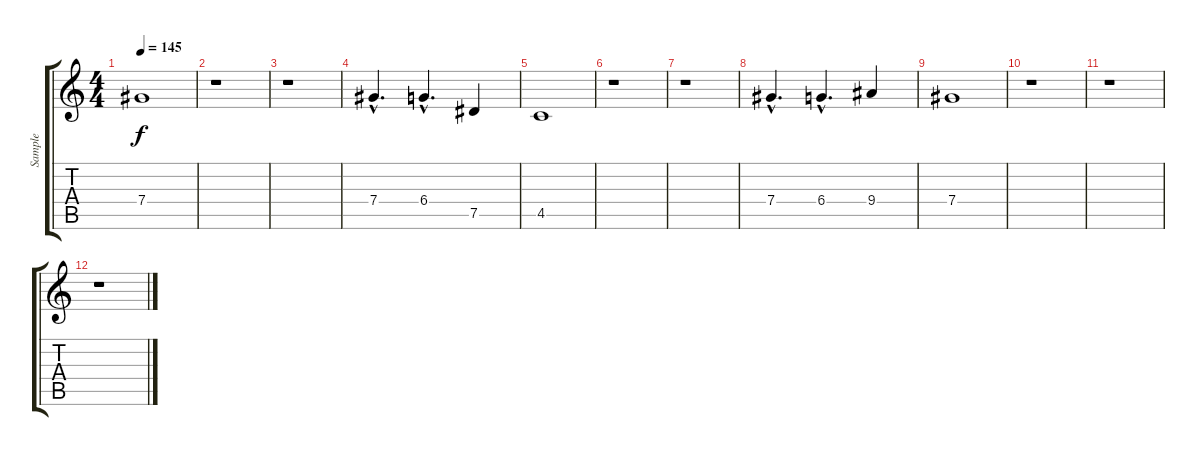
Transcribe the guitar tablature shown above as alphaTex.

\track ("Sample" "Sample") {instrument contrabass}
\staff {score tabs}
\tuning (Eb4 Bb3 Gb3 Db3 Ab2 Db2) {hide}
\ts (4 4)
\tempo 145
\clef g2
\ks c
7.4.1{dy f} |
r.1 |
r.1 |
7.4{hac}.4{d} 6.4{hac}.4{d} 7.5.4 |
4.5.1 |
r.1 |
r.1 |
7.4{hac}.4{d} 6.4{hac}.4{d} 9.4.4 |
7.4.1 |
r.1 |
r.1 |
r.1
